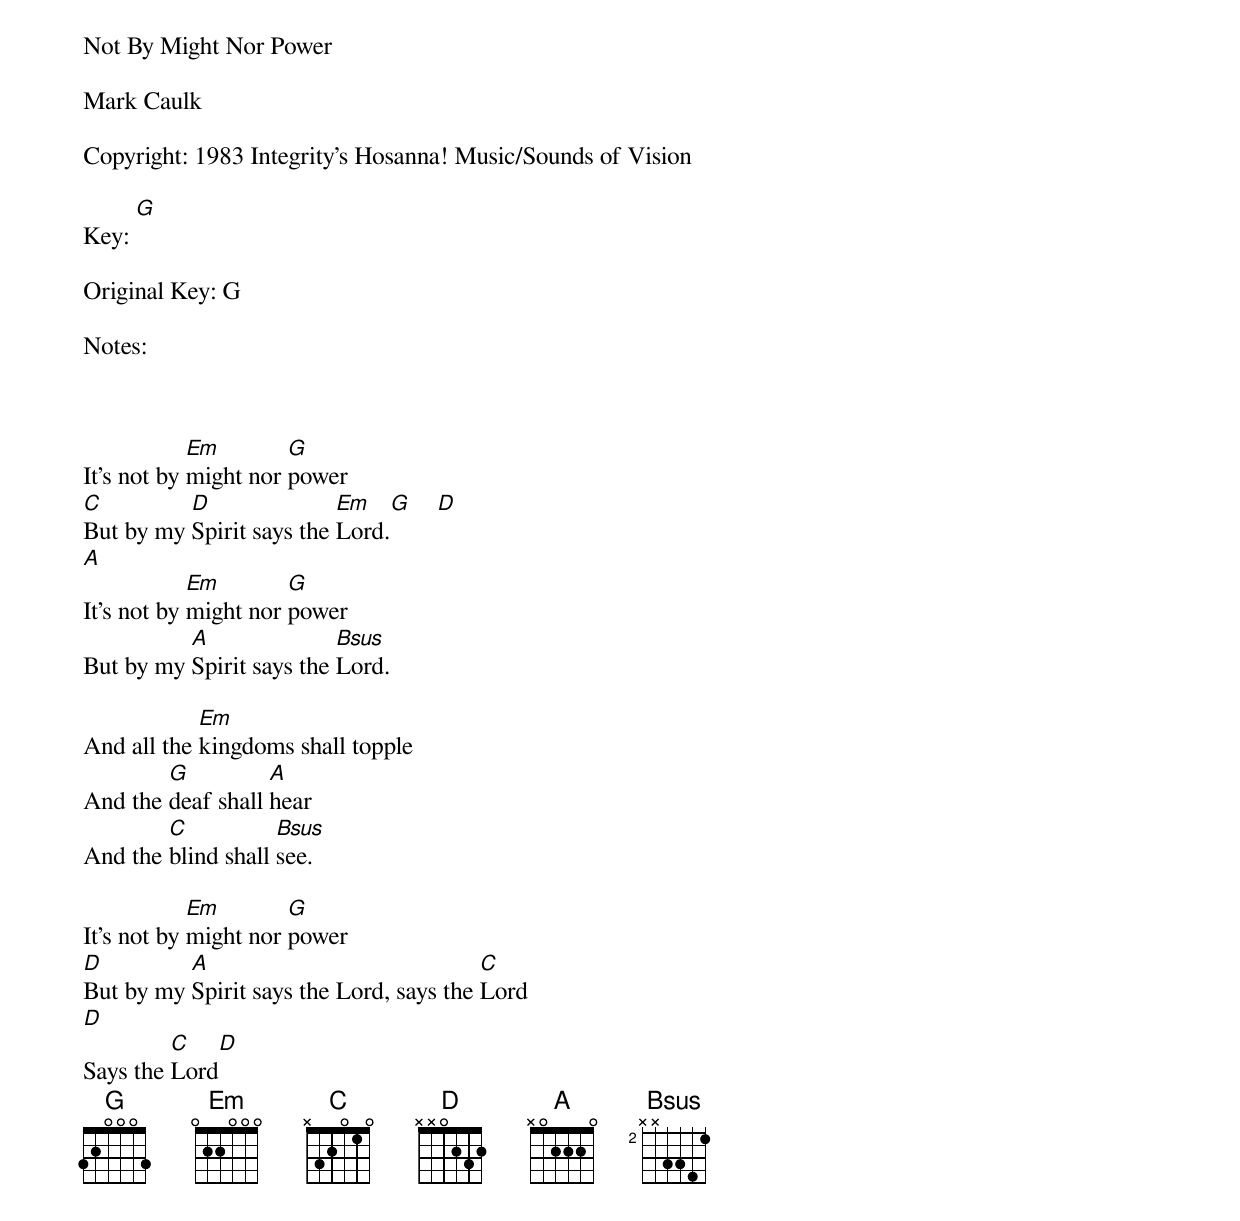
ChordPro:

Not By Might Nor Power

Mark Caulk

Copyright: 1983 Integrity's Hosanna! Music/Sounds of Vision

Key: [G]

Original Key: G

Notes:



It’s not by [Em]might nor [G]power
[C]But by my [D]Spirit says the [Em]Lord.[G]    [D]
[A]
It’s not by [Em]might nor [G]power
But by my [A]Spirit says the [Bsus]Lord.

And all the [Em]kingdoms shall topple
And the [G]deaf shall [A]hear
And the [C]blind shall [Bsus]see.

It’s not by [Em]might nor [G]power
[D]But by my [A]Spirit says the Lord, says the [C]Lord
[D]
Says the [C]Lord[D]
